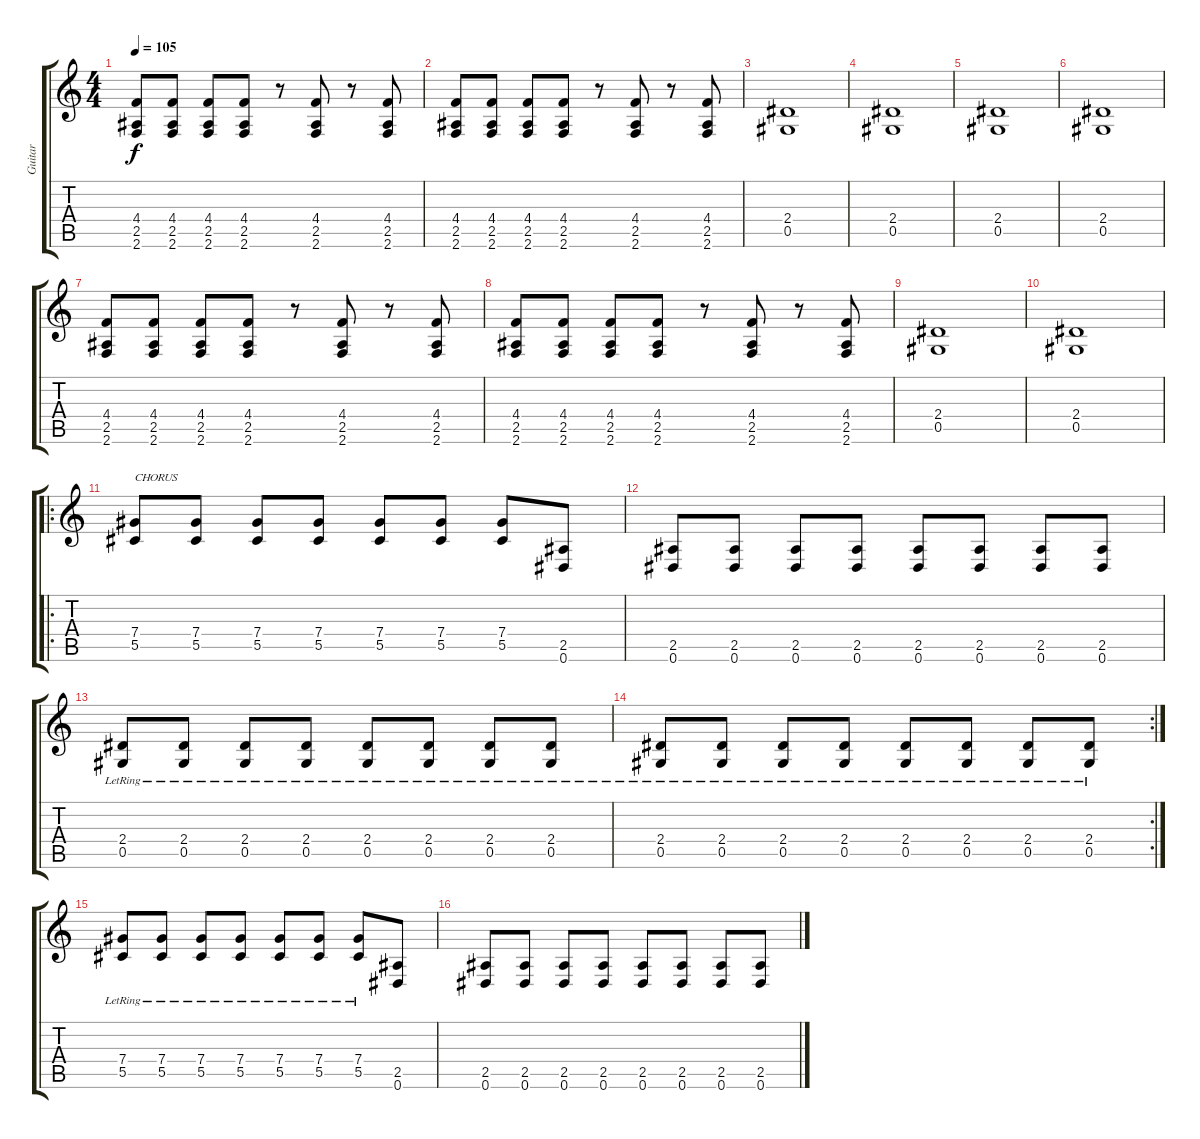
\track ("Guitar" "Guitar") {instrument overdrivenguitar}
\staff {score tabs}
\tuning (Eb4 Bb3 Gb3 Db3 Ab2 Eb2) {hide}
\ts (4 4)
\tempo 105
\clef g2
\ks c
(4.4 2.5 2.6).8{dy f} (4.4 2.5 2.6).8 (4.4 2.5 2.6).8 (4.4 2.5 2.6).8 r.8 (4.4 2.5 2.6).8 r.8 (4.4 2.5 2.6).8 |
(4.4 2.5 2.6).8 (4.4 2.5 2.6).8 (4.4 2.5 2.6).8 (4.4 2.5 2.6).8 r.8 (4.4 2.5 2.6).8 r.8 (4.4 2.5 2.6).8 |
(2.4 0.5).1 |
(2.4 0.5).1 |
(2.4 0.5).1 |
(2.4 0.5).1 |
(4.4 2.5 2.6).8 (4.4 2.5 2.6).8 (4.4 2.5 2.6).8 (4.4 2.5 2.6).8 r.8 (4.4 2.5 2.6).8 r.8 (4.4 2.5 2.6).8 |
(4.4 2.5 2.6).8 (4.4 2.5 2.6).8 (4.4 2.5 2.6).8 (4.4 2.5 2.6).8 r.8 (4.4 2.5 2.6).8 r.8 (4.4 2.5 2.6).8 |
(2.4 0.5).1 |
(2.4 0.5).1 |
\ro
(7.4 5.5).8{txt "CHORUS"} (7.4 5.5).8 (7.4 5.5).8 (7.4 5.5).8 (7.4 5.5).8 (7.4 5.5).8 (7.4 5.5).8 (2.5 0.6).8 |
(2.5 0.6).8 (2.5 0.6).8 (2.5 0.6).8 (2.5 0.6).8 (2.5 0.6).8 (2.5 0.6).8 (2.5 0.6).8 (2.5 0.6).8 |
(2.4{lr} 0.5).8 (2.4{lr} 0.5).8 (2.4{lr} 0.5).8 (2.4{lr} 0.5).8 (2.4{lr} 0.5).8 (2.4{lr} 0.5).8 (2.4{lr} 0.5).8 (2.4{lr} 0.5).8 |
\rc 2
(2.4{lr} 0.5).8 (2.4{lr} 0.5).8 (2.4{lr} 0.5).8 (2.4{lr} 0.5).8 (2.4{lr} 0.5).8 (2.4{lr} 0.5).8 (2.4{lr} 0.5).8 (2.4{lr} 0.5).8 |
(7.4{lr} 5.5).8 (7.4{lr} 5.5).8 (7.4{lr} 5.5).8 (7.4{lr} 5.5).8 (7.4{lr} 5.5).8 (7.4{lr} 5.5).8 (7.4{lr} 5.5).8 (2.5 0.6).8 |
(2.5 0.6).8 (2.5 0.6).8 (2.5 0.6).8 (2.5 0.6).8 (2.5 0.6).8 (2.5 0.6).8 (2.5 0.6).8 (2.5 0.6).8
